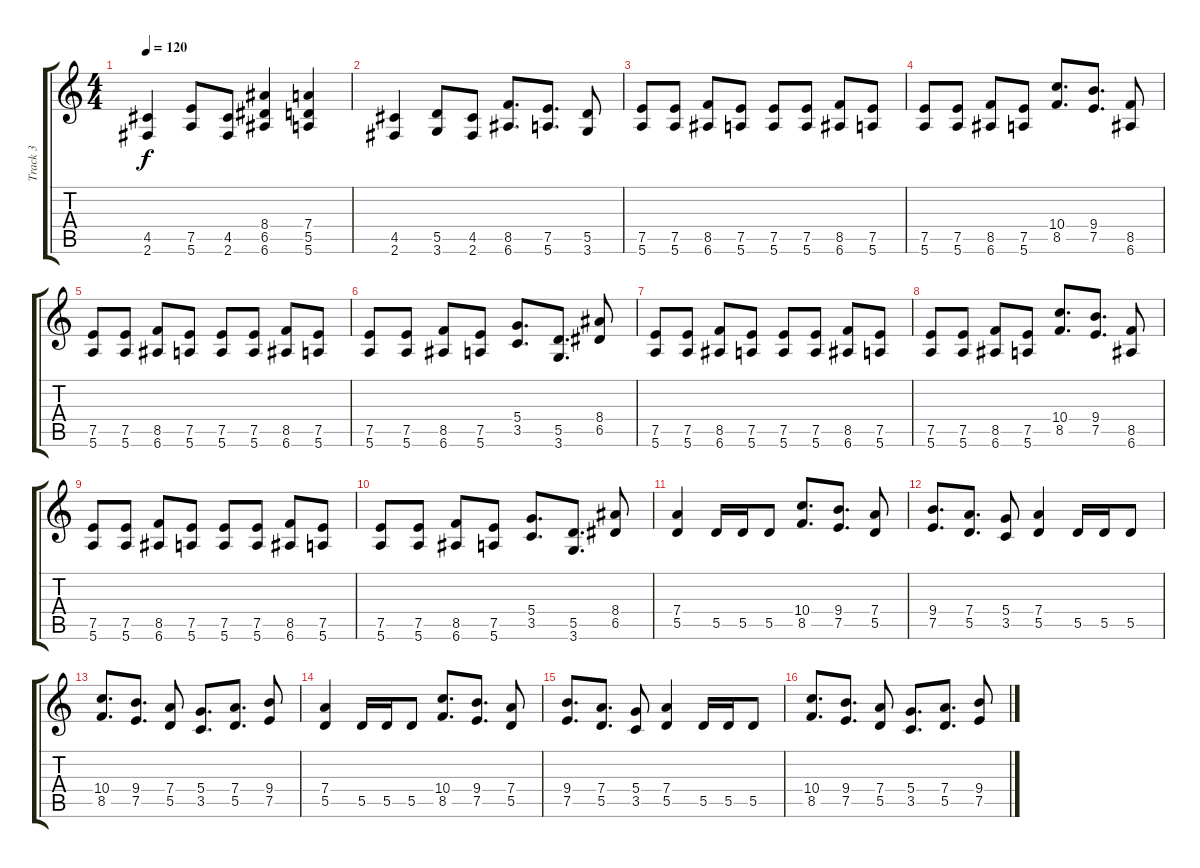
\track ("Track 3" "Track 3") {instrument overdrivenguitar}
\staff {score tabs}
\tuning (E4 B3 G3 D3 A2 E2) {hide}
\ts (4 4)
\tempo 120
\clef g2
\ks c
(4.5 2.6).4{dy f} (7.5 5.6).8 (4.5 2.6).8 (8.4 6.5 6.6).4 (7.4 5.5 5.6).4 |
(4.5 2.6).4 (5.5 3.6).8 (4.5 2.6).8 (8.5 6.6).8{d} (7.5 5.6).8{d} (5.5 3.6).8 |
(7.5 5.6).8 (7.5 5.6).8 (8.5 6.6).8 (7.5 5.6).8 (7.5 5.6).8 (7.5 5.6).8 (8.5 6.6).8 (7.5 5.6).8 |
(7.5 5.6).8 (7.5 5.6).8 (8.5 6.6).8 (7.5 5.6).8 (10.4 8.5).8{d} (9.4 7.5).8{d} (8.5 6.6).8 |
(7.5 5.6).8 (7.5 5.6).8 (8.5 6.6).8 (7.5 5.6).8 (7.5 5.6).8 (7.5 5.6).8 (8.5 6.6).8 (7.5 5.6).8 |
(7.5 5.6).8 (7.5 5.6).8 (8.5 6.6).8 (7.5 5.6).8 (5.4 3.5).8{d} (5.5 3.6).8{d} (8.4 6.5).8 |
(7.5 5.6).8 (7.5 5.6).8 (8.5 6.6).8 (7.5 5.6).8 (7.5 5.6).8 (7.5 5.6).8 (8.5 6.6).8 (7.5 5.6).8 |
(7.5 5.6).8 (7.5 5.6).8 (8.5 6.6).8 (7.5 5.6).8 (10.4 8.5).8{d} (9.4 7.5).8{d} (8.5 6.6).8 |
(7.5 5.6).8 (7.5 5.6).8 (8.5 6.6).8 (7.5 5.6).8 (7.5 5.6).8 (7.5 5.6).8 (8.5 6.6).8 (7.5 5.6).8 |
(7.5 5.6).8 (7.5 5.6).8 (8.5 6.6).8 (7.5 5.6).8 (5.4 3.5).8{d} (5.5 3.6).8{d} (8.4 6.5).8 |
(7.4 5.5).4 5.5.16 5.5.16 5.5.8 (10.4 8.5).8{d} (9.4 7.5).8{d} (7.4 5.5).8 |
(9.4 7.5).8{d} (7.4 5.5).8{d} (5.4 3.5).8 (7.4 5.5).4 5.5.16 5.5.16 5.5.8 |
(10.4 8.5).8{d} (9.4 7.5).8{d} (7.4 5.5).8 (5.4 3.5).8{d} (7.4 5.5).8{d} (9.4 7.5).8 |
(7.4 5.5).4 5.5.16 5.5.16 5.5.8 (10.4 8.5).8{d} (9.4 7.5).8{d} (7.4 5.5).8 |
(9.4 7.5).8{d} (7.4 5.5).8{d} (5.4 3.5).8 (7.4 5.5).4 5.5.16 5.5.16 5.5.8 |
(10.4 8.5).8{d} (9.4 7.5).8{d} (7.4 5.5).8 (5.4 3.5).8{d} (7.4 5.5).8{d} (9.4 7.5).8
